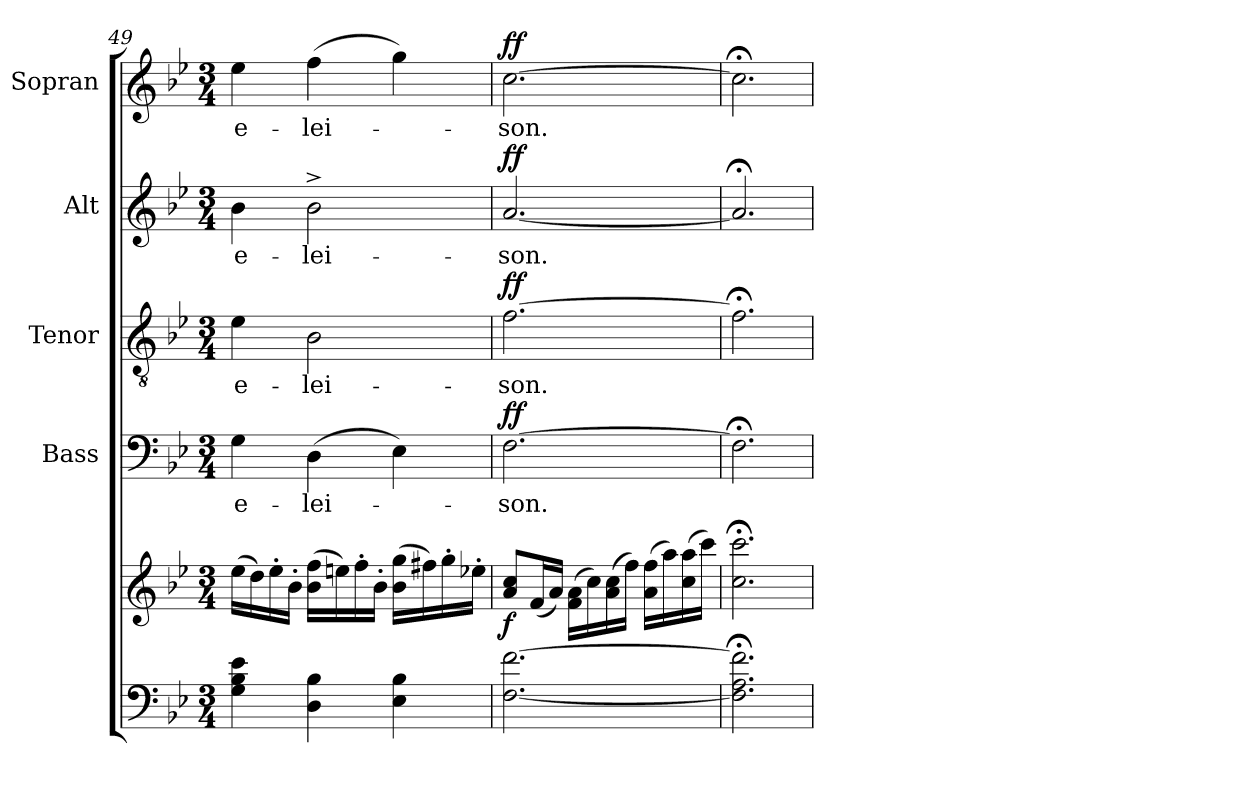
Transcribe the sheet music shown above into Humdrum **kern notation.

**kern	**kern	**dynam	**kern	**text	**dynam	**kern	**text	**dynam	**kern	**text	**dynam	**kern	**text	**dynam
*part5	*part5	*part5	*part4	*part4	*part4	*part3	*part3	*part3	*part2	*part2	*part2	*part1	*part1	*part1
*staff6	*staff5	*staff5/6	*staff4	*staff4	*staff4	*staff3	*staff3	*staff3	*staff2	*staff2	*staff2	*staff1	*staff1	*staff1
*	*	*	*I"Bass	*	*	*I"Tenor	*	*	*I"Alt	*	*	*I"Sopran	*	*
*	*	*	*I'B.	*	*	*I'T.	*	*	*I'A.	*	*	*I'S.	*	*
*clefF4	*clefG2	*	*clefF4	*	*	*clefGv2	*	*	*clefG2	*	*	*clefG2	*	*
*k[b-e-]	*k[b-e-]	*	*k[b-e-]	*	*	*k[b-e-]	*	*	*k[b-e-]	*	*	*k[b-e-]	*	*
*B-:	*B-:	*	*B-:	*	*	*B-:	*	*	*B-:	*	*	*B-:	*	*
*M3/4	*M3/4	*	*M3/4	*	*	*M3/4	*	*	*M3/4	*	*	*M3/4	*	*
=49	=49	=49	=49	=49	=49	=49	=49	=49	=49	=49	=49	=49	=49	=49
!	!	!	!	!LO:LY:b	!	!	!LO:LY:b	!	!	!LO:LY:b	!	!	!LO:LY:b	!
4G\ 4B-\ 4e-\	(>16ee-\LL	.	4G\	e-	.	4e-\	e-	.	4b-\	e-	.	4ee-\	e-	.
.	16dd\)	.	.	.	.	.	.	.	.	.	.	.	.	.
.	16ee-'>\	.	.	.	.	.	.	.	.	.	.	.	.	.
.	16b-'>\JJ	.	.	.	.	.	.	.	.	.	.	.	.	.
!	!	!	!	!LO:LY:b	!	!	!LO:LY:b	!	!	!LO:LY:b	!	!	!LO:LY:b	!
4D\ 4B-\	(>16b-\ 16ff\LL	.	(>4D\	-lei-	.	2B-\	-lei-	.	2b-^>\	-lei-	.	(>4ff\	-lei-	.
.	16een\)	.	.	.	.	.	.	.	.	.	.	.	.	.
.	16ff'>\	.	.	.	.	.	.	.	.	.	.	.	.	.
.	16b-'>\JJ	.	.	.	.	.	.	.	.	.	.	.	.	.
4E-\ 4B-\	(>16b-\ 16gg\LL	.	4E-\)	.	.	.	.	.	.	.	.	4gg\)	.	.
.	16ff#X\)	.	.	.	.	.	.	.	.	.	.	.	.	.
.	16gg'>\	.	.	.	.	.	.	.	.	.	.	.	.	.
.	16ee-X'>\JJ	.	.	.	.	.	.	.	.	.	.	.	.	.
=50	=50	=50	=50	=50	=50	=50	=50	=50	=50	=50	=50	=50	=50	=50
!	!	!LO:DY:b	!	!LO:LY:b	!LO:DY:a	!	!LO:LY:b	!LO:DY:a	!	!LO:LY:b	!LO:DY:a	!	!LO:LY:b	!LO:DY:a
[2.F\ [2.f\	8a/ 8cc/L	f	[2.F\	-son.	ff	[2.f\	-son.	ff	[2.a/	-son.	ff	[2.cc\	-son.	ff
.	(<16f/L	.	.	.	.	.	.	.	.	.	.	.	.	.
.	16a/JJ)	.	.	.	.	.	.	.	.	.	.	.	.	.
.	(>16f\ 16a\LL	.	.	.	.	.	.	.	.	.	.	.	.	.
.	16cc\)	.	.	.	.	.	.	.	.	.	.	.	.	.
.	(>16a\ 16cc\	.	.	.	.	.	.	.	.	.	.	.	.	.
.	16ff\JJ)	.	.	.	.	.	.	.	.	.	.	.	.	.
.	(>16a\ 16ff\LL	.	.	.	.	.	.	.	.	.	.	.	.	.
.	16aa\)	.	.	.	.	.	.	.	.	.	.	.	.	.
.	(>16cc\ 16aa\	.	.	.	.	.	.	.	.	.	.	.	.	.
.	16ccc\JJ)	.	.	.	.	.	.	.	.	.	.	.	.	.
!!LO:PB:g=z
=51	=51	=51	=51	=51	=51	=51	=51	=51	=51	=51	=51	=51	=51	=51
2.F\];< 2.A\;< 2.f\];<	2.cc\;< 2.ccc\;<	.	2.F;<\]	.	.	2.f;<\]	.	.	2.a;</]	.	.	2.cc;<\]	.	.
=	=	=	=	=	=	=	=	=	=	=	=	=	=	=
*-	*-	*-	*-	*-	*-	*-	*-	*-	*-	*-	*-	*-	*-	*-
